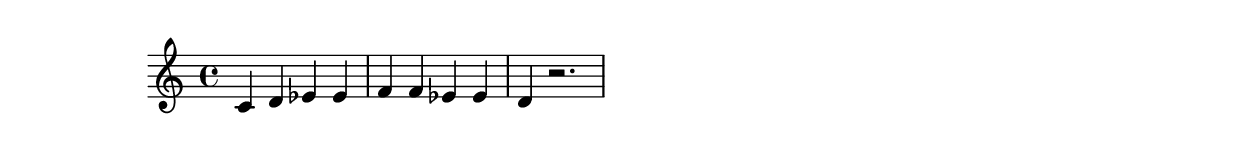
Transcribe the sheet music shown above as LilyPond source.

% 2018-05-08 23:28

\version "2.19.54"
\language "english"

\header {}

\layout {}

\paper {}

\score {
    {
        c'4
        d'4
        ef'4
        ef'4
        f'4
        f'4
        ef'4
        ef'4
        d'4
        r2.
    }
}